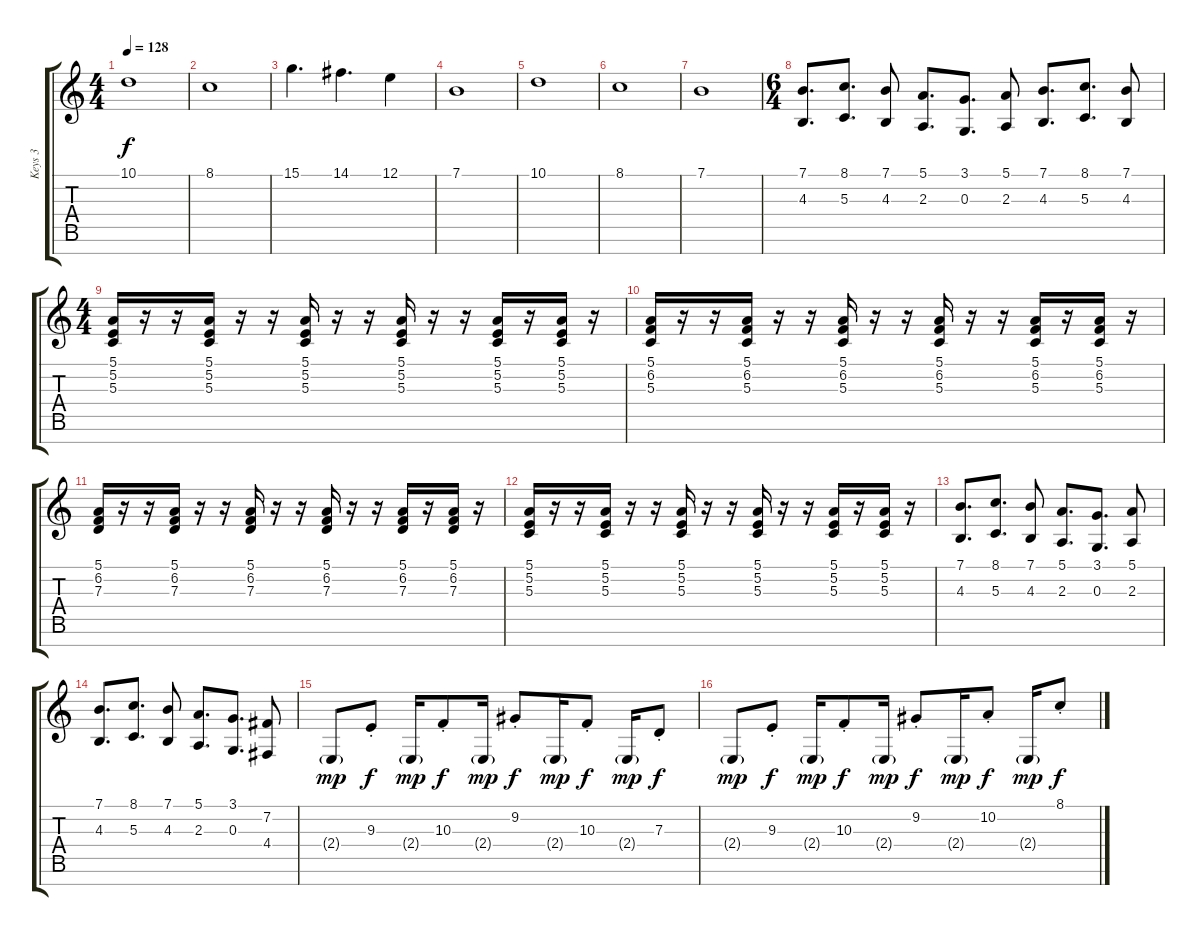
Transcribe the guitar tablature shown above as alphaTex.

\track ("Keys 3" "Keys 3") {instrument stringensemble2}
\staff {score tabs}
\tuning (E4 B3 G3 D3 A2 E2 B1) {hide}
\ts (4 4)
\tempo 128
\clef g2
\ks c
10.1.1{dy f} |
8.1.1 |
15.1.4{d} 14.1.4{d} 12.1.4 |
7.1.1 |
10.1.1 |
8.1.1 |
7.1.1 |
\ts (6 4)
(7.1 4.3).8{d} (8.1 5.3).8{d} (7.1 4.3).8 (5.1 2.3).8{d} (3.1 0.3).8{d} (5.1 2.3).8 (7.1 4.3).8{d} (8.1 5.3).8{d} (7.1 4.3).8 |
\ts (4 4)
(5.1 5.2 5.3).16 r.16 r.16 (5.1 5.2 5.3).16 r.16 r.16 (5.1 5.2 5.3).16 r.16 r.16 (5.1 5.2 5.3).16 r.16 r.16 (5.1 5.2 5.3).16 r.16 (5.1 5.2 5.3).16 r.16 |
(5.1 6.2 5.3).16 r.16 r.16 (5.1 6.2 5.3).16 r.16 r.16 (5.1 6.2 5.3).16 r.16 r.16 (5.1 6.2 5.3).16 r.16 r.16 (5.1 6.2 5.3).16 r.16 (5.1 6.2 5.3).16 r.16 |
(5.1 6.2 7.3).16 r.16 r.16 (5.1 6.2 7.3).16 r.16 r.16 (5.1 6.2 7.3).16 r.16 r.16 (5.1 6.2 7.3).16 r.16 r.16 (5.1 6.2 7.3).16 r.16 (5.1 6.2 7.3).16 r.16 |
(5.1 5.2 5.3).16 r.16 r.16 (5.1 5.2 5.3).16 r.16 r.16 (5.1 5.2 5.3).16 r.16 r.16 (5.1 5.2 5.3).16 r.16 r.16 (5.1 5.2 5.3).16 r.16 (5.1 5.2 5.3).16 r.16 |
(7.1 4.3).8{d} (8.1 5.3).8{d} (7.1 4.3).8 (5.1 2.3).8{d} (3.1 0.3).8{d} (5.1 2.3).8 |
(7.1 4.3).8{d} (8.1 5.3).8{d} (7.1 4.3).8 (5.1 2.3).8{d} (3.1 0.3).8{d} (7.2 4.4).8 |
2.4{g}.8{dy mp} 9.3{st}.8{dy f} 2.4{g}.16{dy mp} 10.3{st}.8{dy f} 2.4{g}.16{dy mp} 9.2{st}.8{dy f} 2.4{g}.16{dy mp} 10.3{st}.8{dy f} 2.4{g}.16{dy mp} 7.3{st}.8{dy f} |
2.4{g}.8{dy mp} 9.3{st}.8{dy f} 2.4{g}.16{dy mp} 10.3{st}.8{dy f} 2.4{g}.16{dy mp} 9.2{st}.8{dy f} 2.4{g}.16{dy mp} 10.2{st}.8{dy f} 2.4{g}.16{dy mp} 8.1{st}.8{dy f}
